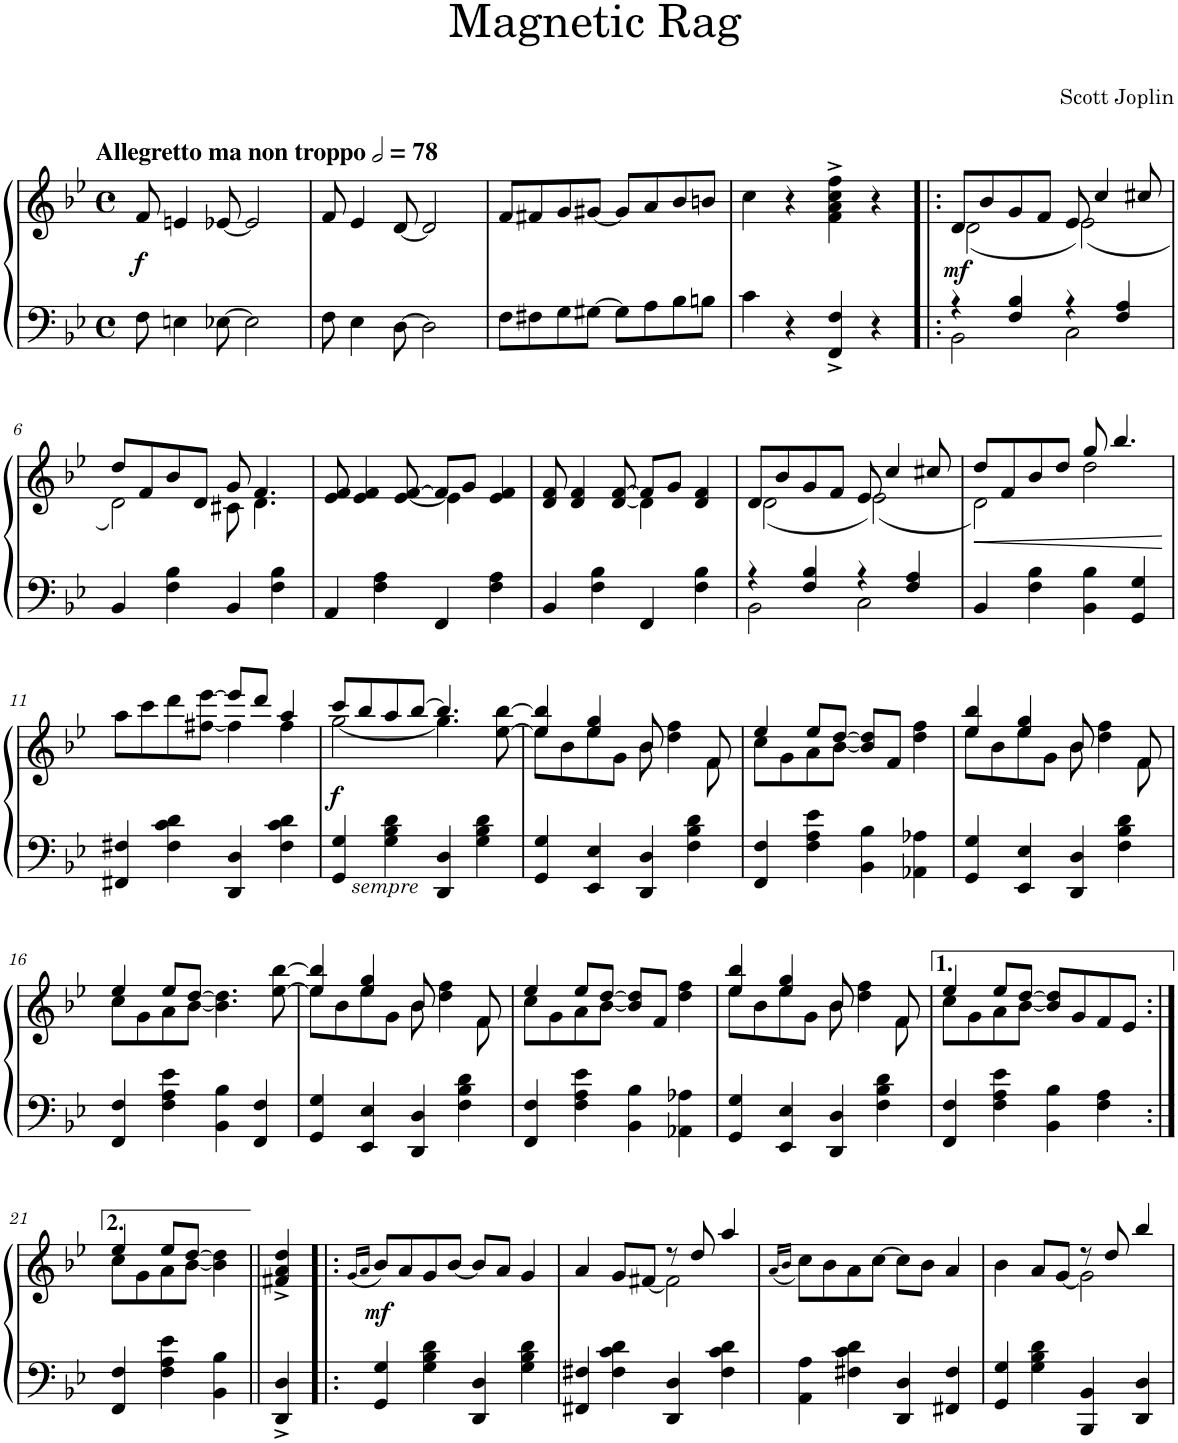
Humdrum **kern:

**kern	**kern	**dynam
*part1	*part1	*part1
*staff2	*staff1	*staff1/2
*I"Piano	*	*
*I'Pno.	*	*
*clefF4	*clefG2	*
*k[b-e-]	*k[b-e-]	*
*M4/4	*M4/4	*
*met(c)	*met(c)	*
*MM156	*MM156	*
=1	=1	=1
!	!LO:TX:a:B:t=Allegretto ma non troppo	!
!	!	!LO:DY:b
8F\	8f/	f
4En\	4en/	.
[8E-X\	[8e-X/	.
2E-\]	2e-/]	.
=2	=2	=2
8F\	8f/	.
4E-\	4e-/	.
[8D\	[8d/	.
2D\]	2d/]	.
=3	=3	=3
8F\L	8f/L	.
8F#X\	8f#X/	.
8G\	8g/	.
[8G#X\J	[8g#X/J	.
8G#\L]	8g#/L]	.
8A\	8a/	.
8B-\	8b-/	.
8Bn\J	8bn/J	.
=4	=4	=4
4c\	4cc\	.
4r	4r	.
4FF/^ 4F/^	4f\^> 4a\^> 4cc\^> 4ff\^>	.
4r	4r	.
=5!|:	=5!|:	=5!|:
*^	*^	*
!	!	!	!	!LO:DY:b
4r	2BB-\	8d/L	(2d\	mf
.	.	8b-/	.	.
4F/ 4B-/	.	8g/	.	.
.	.	8f/J	.	.
4r	2C\	8e-/	(2e-\)	.
.	.	4cc/	.	.
4F/ 4A/	.	.	.	.
.	.	8cc#X/	.	.
*v	*v	*	*	*
!!LO:LB:g=z	!!
=6	=6	=6	=6
4BB-/	8dd/L	2d\)	.
.	8f/	.	.
4F\ 4B-\	8b-/	.	.
.	8d/J	.	.
4BB-/	8g/	8c#X\	.
.	4.f/	4.d\	.
4F\ 4B-\	.	.	.
=7	=7	=7	=7
4AA/	8e-/ 8f/	2ryy	.
.	4e-/ 4f/	.	.
4F\ 4A\	.	.	.
.	[<8e-/ [8f/	.	.
4FF/	8f/L]	4e-\]	.
.	8g/J	.	.
4F\ 4A\	4e-/ 4f/	4ryy	.
=8	=8	=8	=8
4BB-/	8d/ 8f/	2ryy	.
.	4d/ 4f/	.	.
4F\ 4B-\	.	.	.
.	[<8d/ [8f/	.	.
4FF/	8f/L]	4d\]	.
.	8g/J	.	.
4F\ 4B-\	4d/ 4f/	4ryy	.
=9	=9	=9	=9
*^	*	*	*
4r	2BB-\	8d/L	(2d\	.
.	.	8b-/	.	.
4F/ 4B-/	.	8g/	.	.
.	.	8f/J	.	.
4r	2C\	8e-/	(2e-\)	.
.	.	4cc/	.	.
4F/ 4A/	.	.	.	.
.	.	8cc#X/	.	.
*v	*v	*	*	*
=10	=10	=10	=10
!	!	!	!LO:HP:b
4BB-/	8dd/L	2d\)	<
.	8f/	.	.
4F\ 4B-\	8b-/	.	.
.	8dd/J	.	.
4BB-\ 4B-\	8gg/	2dd\	.
.	4.bb-/	.	.
4GG/ 4G/	.	.	.
*	*v	*v	*
.	.	[
!!LO:LB:g=z
=11	=11	=11
*	*^	*
4FF#X/ 4F#X/	8aa\L	2ryy	.
.	8ccc\	.	.
4F#\ 4c\ 4d\	8ddd\	.	.
.	[<8ff#X\ [>8eee-\J	.	.
4DD/ 4D/	8eee-/L]	4ff#\]	.
.	8ddd/J	.	.
4F#\ 4c\ 4d\	4aa/	4ff#\	.
=12	=12	=12	=12
!LO:TX:b:i:t=sempre	!	!	!
!	!	!	!LO:DY:b
4GG/ 4G/	8ccc/L	[2gg\	f
.	8bb-/	.	.
4G\ 4B-\ 4d\	8aa/	.	.
.	[8bb-/J	.	.
4DD/ 4D/	4.bb-/]	4.gg\]	.
4G\ 4B-\ 4d\	.	.	.
.	[8ee-\ [>8bb-\	8ryy	.
=13	=13	=13	=13
4GG/ 4G/	4ee-/] 4bb-/]	8ee-\L	.
.	.	8b-\	.
4EE-/ 4E-/	4ee-/ 4gg/	8ee-\	.
.	.	8g\J	.
4DD/ 4D/	8b-/	8b-\	.
.	4dd\ 4ff\	8ryy	.
4F\ 4B-\ 4d\	.	8ryy	.
.	8f/	8f\	.
=14	=14	=14	=14
4FF/ 4F/	4ee-/	8cc\L	.
.	.	8g\	.
4F\ 4A\ 4e-\	8ee-/L	8a\	.
.	[8dd/J	[8b-\J	.
4BB-\ 4B-\	8b-/] 8dd/]L	2ryy	.
.	8f/J	.	.
4AA-X\ 4A-X\	4dd\ 4ff\	.	.
=15	=15	=15	=15
4GG/ 4G/	4ee-/ 4bb-/	8ee-\L	.
.	.	8b-\	.
4EE-/ 4E-/	4ee-/ 4gg/	8ee-\	.
.	.	8g\J	.
4DD/ 4D/	8b-/	8b-\	.
.	4dd\ 4ff\	8ryy	.
4F\ 4B-\ 4d\	.	8ryy	.
.	8f/	8f\	.
!!LO:LB:g=z	!!
=16	=16	=16	=16
4FF/ 4F/	4ee-/	8cc\L	.
.	.	8g\	.
4F\ 4A\ 4e-\	8ee-/L	8a\	.
.	[8dd/J	[8b-\J	.
4BB-\ 4B-\	4.b-\] 4.dd\]	2ryy	.
4FF/ 4F/	.	.	.
.	[8ee-\ [>8bb-\	.	.
=17	=17	=17	=17
4GG/ 4G/	4ee-/] 4bb-/]	8ee-\L	.
.	.	8b-\	.
4EE-/ 4E-/	4ee-/ 4gg/	8ee-\	.
.	.	8g\J	.
4DD/ 4D/	8b-\	8b-/	.
.	4dd\ 4ff\	4ryy	.
4F\ 4B-\ 4d\	.	.	.
.	8f/	8f\	.
=18	=18	=18	=18
4FF/ 4F/	4ee-/	8cc\L	.
.	.	8g\	.
4F\ 4A\ 4e-\	8ee-/L	8a\	.
.	[8dd/J	[8b-\J	.
4BB-\ 4B-\	8b-/] 8dd/]L	2ryy	.
.	8f/J	.	.
4AA-X\ 4A-X\	4dd\ 4ff\	.	.
=19	=19	=19	=19
4GG/ 4G/	4ee-/ 4bb-/	8ee-\L	.
.	.	8b-\	.
4EE-/ 4E-/	4ee-/ 4gg/	8ee-\	.
.	.	8g\J	.
4DD/ 4D/	8b-/	8b-\	.
.	4dd\ 4ff\	8ryy	.
4F\ 4B-\ 4d\	.	8ryy	.
.	8f/	8f\	.
=20	=20	=20	=20
4FF/ 4F/	4ee-/	8cc\L	.
.	.	8g\	.
4F\ 4A\ 4e-\	8ee-/L	8a\	.
.	[8dd/J	[8b-\J	.
4BB-\ 4B-\	8b-/] 8dd/]L	2ryy	.
.	8g/	.	.
4F\ 4A\	8f/	.	.
.	8e-/J	.	.
!!LO:LB:g=z	!!
=21:|!	=21:|!	=21:|!	=21:|!
4FF/ 4F/	4ee-/	8cc\L	.
.	.	8g\	.
4F\ 4A\ 4e-\	8ee-/L	8a\	.
.	[8dd/J	[8b-\J	.
4BB-\ 4B-\	4b-\] 4dd\]	4ryy	.
*	*v	*v	*
=22||	=22||	=22||
4DD/^ 4D/^	4f#X/^ 4a/^ 4dd/^	.
=23!|:	=23!|:	=23!|:
.	(16qg/LL	.
.	16qa/JJ	.
!	!	!LO:DY:b
4GG/ 4G/	8b-/L)	mf
.	8a/	.
4G\ 4B-\ 4d\	8g/	.
.	[8b-/J	.
4DD/ 4D/	8b-/L]	.
.	8a/J	.
4G\ 4B-\ 4d\	4g/	.
=24	=24	=24
*	*^	*
4FF#X/ 4F#X/	4a/	2ryy	.
4F#\ 4c\ 4d\	8g/L	.	.
.	[8f#X/J	.	.
4DD/ 4D/	8r	2f#\]	.
.	8dd/	.	.
4F#\ 4c\ 4d\	4aa/	.	.
*	*v	*v	*
=25	=25	=25
.	(16qa/LL	.
.	16qb-/JJ	.
4AA\ 4A\	8cc\L)	.
.	8b-\	.
4F#X\ 4c\ 4d\	8a\	.
.	[8cc\J	.
4DD/ 4D/	8cc\L]	.
.	8b-\J	.
4FF#X/ 4F#/	4a/	.
=26	=26	=26
*	*^	*
4GG/ 4G/	4b-\	2ryy	.
4G\ 4B-\ 4d\	8a/L	.	.
.	[8g/J	.	.
4BBB-/ 4BB-/	8r	2g\]	.
.	8dd/	.	.
4DD/ 4D/	4bb-/	.	.
*	*v	*v	*
=	=	=
*-	*-	*-
